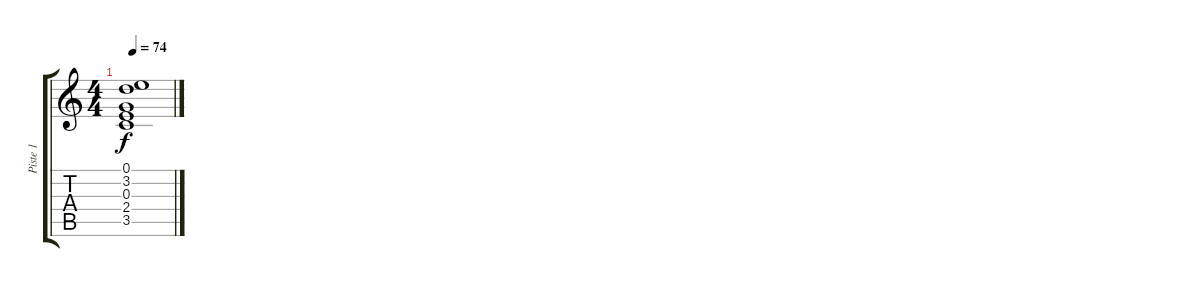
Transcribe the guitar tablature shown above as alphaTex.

\track ("Piste 1" "Piste 1") {instrument acousticguitarsteel}
\staff {score tabs}
\tuning (E4 B3 G3 D3 A2 E2) {hide}
\ts (4 4)
\tempo 74
\clef g2
\ks c
(0.1{t} 3.2{t} 0.3{t} 2.4{t} 3.5{t}).1{dy f}
